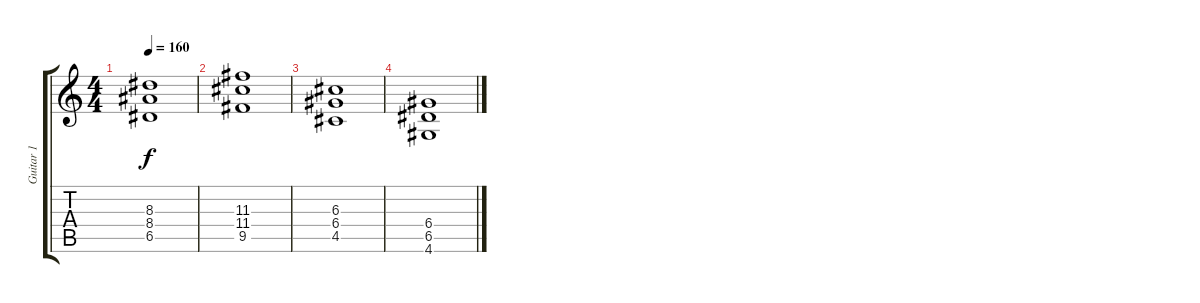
\track ("Guitar 1" "Guitar 1") {instrument distortionguitar}
\staff {score tabs}
\tuning (E4 B3 G3 D3 A2 E2) {hide}
\ts (4 4)
\tempo 160
\clef g2
\ks c
(8.3 8.4 6.5).1{dy f} |
(11.3 11.4 9.5).1 |
(6.3 6.4 4.5).1 |
(6.4 6.5 4.6).1
